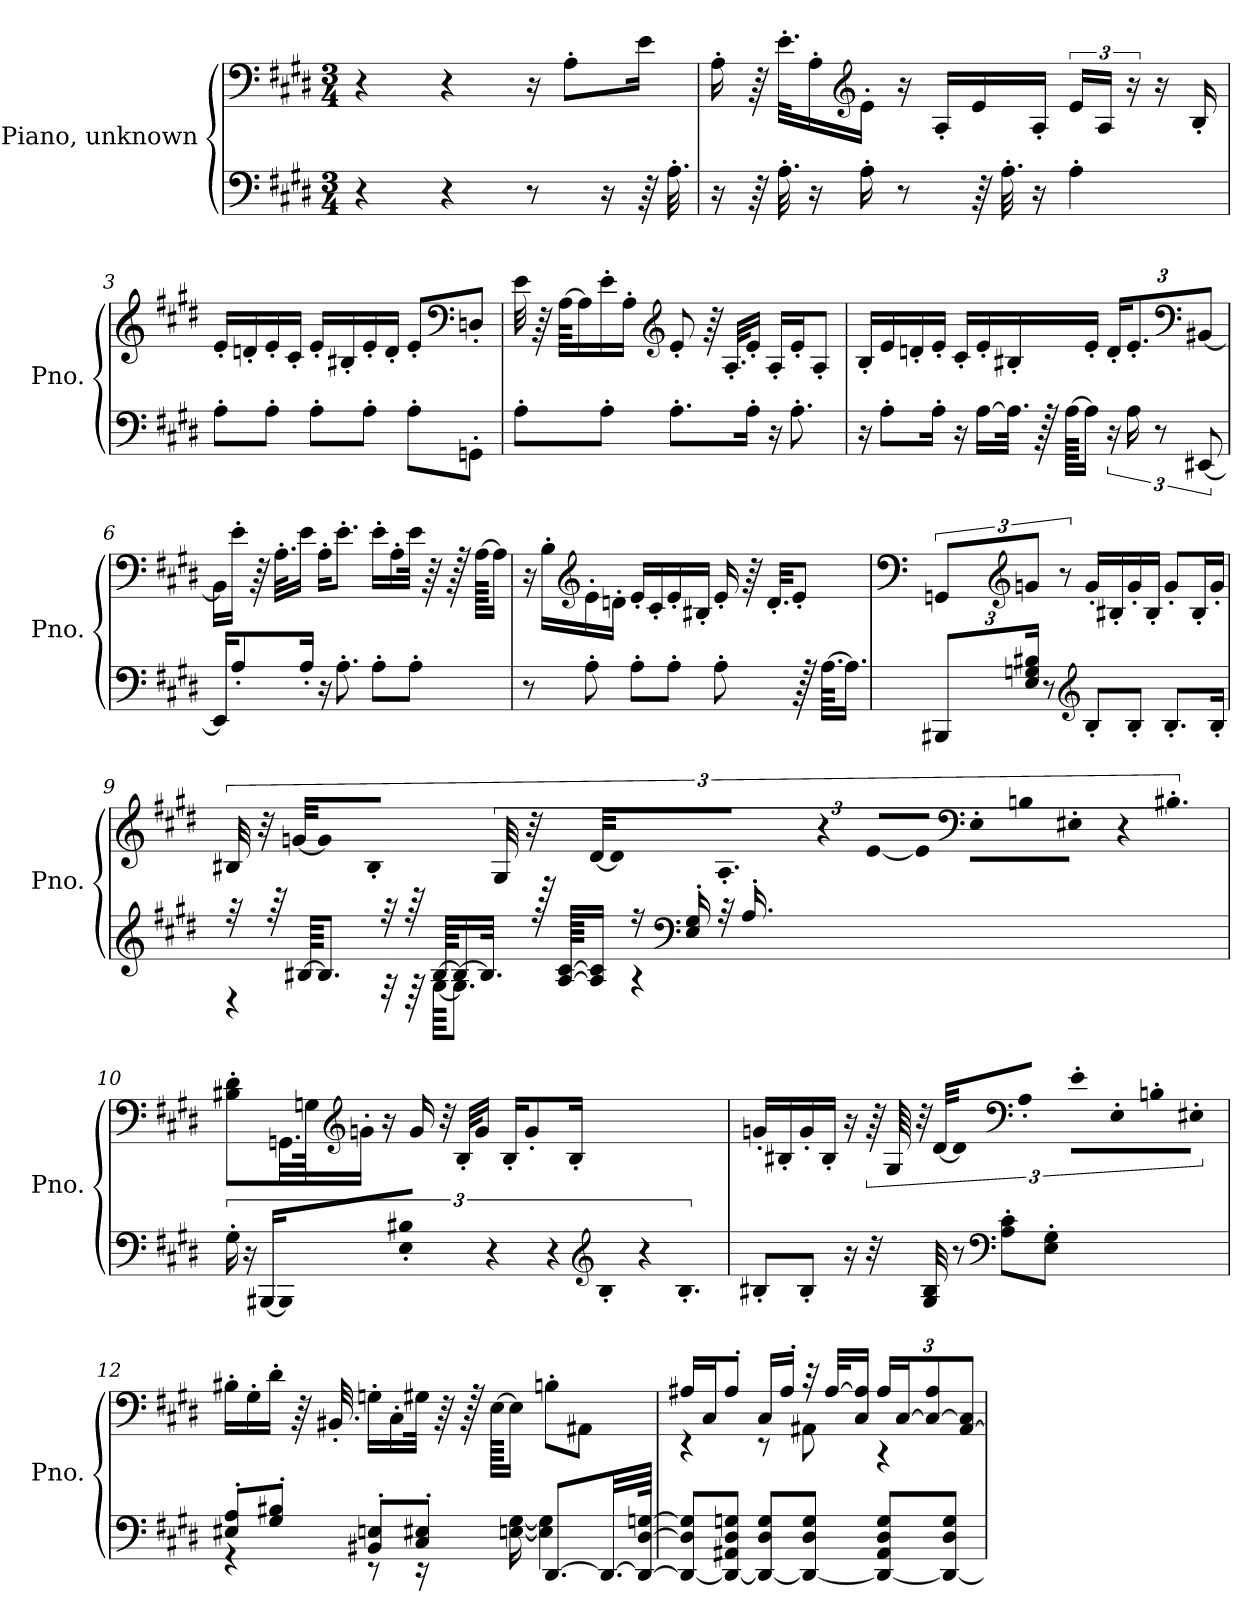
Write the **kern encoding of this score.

**kern	**kern
*part1	*part1
*staff2	*staff1
*I"Piano, unknown	*
*I'Pno.	*
*clefF4	*clefF4
*k[f#c#g#d#]	*k[f#c#g#d#]
*M3/4	*M3/4
*MM190	*MM190
=1	=1
4r	4r
4r	4r
8r	16r
.	8A'\L
16r	.
64r	16e\Jk
32.A'\	.
=2	=2
16r	16A'\
64r	64r
32.A'\	32.e'\KLL
16r	16A'\
*	*clefG2
16A'\	16e'\JJ
8r	16r
.	16A'/LL
64r	16e/
32.A'\	.
16r	16A'/JJ
4A'\	24e/LL
.	24A/JJ
.	24r
.	16r
.	16B'/
=3	=3
8A'\L	16e'/LL
.	16dn'/
8A'\J	16e'/
.	16c#'/JJ
8A'\L	16e'/LL
.	16B#X'/
8A'\J	16e'/
.	16d'/JJ
8A'\L	8e'/L
*	*clefF4
8GGn'\J	8Dn'/J
!!LO:LB:g=z
=4	=4
8A'\L	32e\
.	64r
.	[64A\KKLL
.	16A\]
8A'\J	16e'\
.	16A'\JJ
*	*clefG2
8.A'\L	8e'/
.	64r
.	32.A'/KLL
16A'\Jk	16e'/JJ
16r	16A'/LL
8.A'\	16e'/J
.	8A'/J
=5	=5
16r	16B'/LL
8A'\L	16e/
.	16dn'/
16A'\Jk	16e'/JJ
16r	16c#'/LL
[16A\LL	16e'/
32.A\JJk]	16B#X'/
128r	.
[128A\KKKLL	.
16A\JJ]	16e'/JJ
*	*Xbrackettup
24r	24d'/KL
24A\	12.e'/
12r	.
*	*clefF4
[12EE#X/	[12BB#X/J
!!LO:LB:g=z
=6	=6
16EE#/KL]	16BB#\LL]
8A'/	16e'\JJ
.	64r
.	32.A'\KLL
16A'/Jk	16e\JJ
16r	16A'\KL
8.A'\	8.e'\J
8A'\L	16e'\LL
.	16A'\
8A'\J	32e\JJk
.	64r
.	128r
.	[128A\KKKLL
.	16A\JJ]
=7	=7
8r	16r
.	16B'\LL
*	*clefG2
8A'\	16e'\
.	16dn'\JJ
8A'\L	16e'/LL
.	16c#'/
8A'\J	16e'/
.	16B#X'/JJ
8A'\	16e'/
.	64r
.	32.d'/KKL
128r	8e'/J
[64.A\KKLL	.
16.A\JJ]	.
!!LO:LB:g=z
=8	=8
*	*clefF4
*Xbrackettup	*brackettup
12BBB#X/L	12GGn/L
*	*clefG2
24E/ 24Gn/ 24B#X/Jk	12gn/J
8r	.
.	12r
*clefG2	*
8B#'/L	16g'/LL
.	16B#X'/
8B#'/J	16g'/
.	16B#'/JJ
8.B#'/L	8g'/L
.	16B#'/L
16B#'/Jk	16g'/JJ
!!LO:LB:g=z
=9	=9
*^	*
32r	4r	48B#X/
.	.	48r
64r	.	.
.	.	[48gn/KLL
[64B#X/KKKL	.	.
8.B#/J]	.	16g/J]
.	.	8B#'/J
32r	32r	48G#/
.	.	48r
64r	64r	.
.	.	[48d#/KLL
[64B#/KKLL	[64G#\KKKL	.
16B#/_	8.G#\J]	16d#/]
32.B#/JJk]	.	32.A'/JJk
128r	.	128r
[128A/ [128c#/KKKLL	.	[128e/KKKLL
16A/] 16c#/]JJ	.	16e/JJ]
*	*	*clefF4
16r	4r	16E'\LL
*clefF4	*	*
16E/' 16G#/'	.	32Bn\L
.	.	32E#X'\JJJ
32r	.	32r
16.A'/	.	16.B#X'\
*v	*v	*
!!LO:LB:g=z
=10	=10
*brackettup	*
24G#'\	8B#X\' 8d#\'L
24r	.
[24BBB#X/LL	.
16BBB#/]	32.GGn\LL
.	64Gn\JK
*	*clefG2
16E/' 16B#X/'JJ	16gn'\JJ
8r	16r
.	16g/
16r	32r
.	32B#'/KLL
*clefG2	*
16B#'/	16g/JJ
16r	16B#'/KL
8.B#'/	8g'/
.	16B#'/Jk
=11	=11
8B#X'/L	16gn'/LL
.	16B#X'/
8B#'/J	16g'/
.	16B#'/JJ
16r	16r
32r	96r
.	96G#/
.	48r
32G#/ 32B#/	.
.	[48d#/KLL
8r	16d#/]
*	*clefF4
.	16A'/JJ
*clefF4	*
8A\' 8c#\'L	16e'\LL
.	16E'\
8E\' 8G#\'J	16Bn'\
.	16E#X'\JJ
!!LO:PB:g=z
=12	=12
*^	*
8E#X/' 8A/'L	4r	16B#X'\LL
.	.	16G#'\
8G#/' 8B#X/'J	.	16d#'\JJ
.	.	64r
.	.	32.BB#X'/
8BB#X/' 8En/'L	8r	16Gn'\LL
.	.	16C#'\
8C#/' 8E#X/'J	16r	32G#X\JJk
.	.	64r
.	.	128r
.	.	[128E\KKKLL
.	[16En\ [16G#\	16E\JJ]
[8.DD#/L	4E\] 4G#\]	8Bn'\L
.	.	8AA#X\J
32.DD#/LL_	.	.
64DD#/_ [64D#/ [64Gn/JJJk	.	.
*v	*v	*
=13	=13
*	*^
8DD#/_ 8D#/] 8G/]L	16A#X/LL	4r
.	16C#/J	.
8DD#/_ 8AA#X/ 8D#/ 8Gn/J	8A#'/J	.
8DD#/_ 8D#/ 8G/L	16C#/LL	8r
.	16A#'/JJ	.
8DD#/_ 8D#/ 8G/J	32r	8AA#X\
.	[32A#/KLL	.
.	16C#/ 16A#/]JJ	.
*	*Xbrackettup	*
8DD#/_ 8AA#/ 8D#/ 8G/L	24A#/LL	4r
.	[24C#/J	.
.	12C#/_ 12A#/	.
8DD#/_ 8D#/ 8G/J	.	.
.	[12AA#/ 12C#/]J	.
*	*v	*v
=	=
*-	*-
